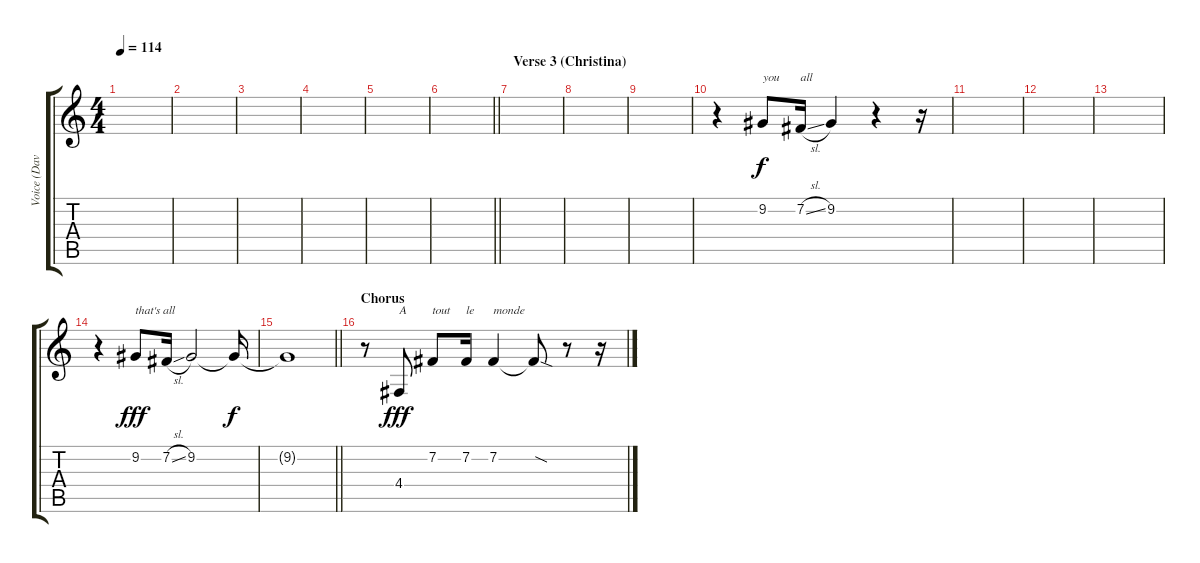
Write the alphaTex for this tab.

\track ("Voice (Dave)" "Voice (Dav") {instrument oboe}
\staff {score tabs}
\tuning (E4 B3 G3 D3 A2 E2) {hide}
\ts (4 4)
\tempo 114
\clef g2
\ks c
|
|
|
|
|
\barLineRight lightlight
|
\section ("" "Verse 3 (Christina)")
|
|
|
r.4 9.2.8{txt "you" dy f} 7.2{sl}.16{txt "all"} 9.2.4 r.4 r.16 |
|
|
|
r.4 9.2.8{txt "that's all" dy fff} 7.2{sl}.16 9.2.2 9.2{t}.16{dy f} |
\barLineRight lightlight
9.2{t}.1 |
\section ("" "Chorus")
r.8 4.4.8{txt "A" dy fff} 7.2.8{txt "tout"} 7.2.16{txt "le"} 7.2.4{txt "monde"} 7.2{sod t}.8 r.8 r.16
